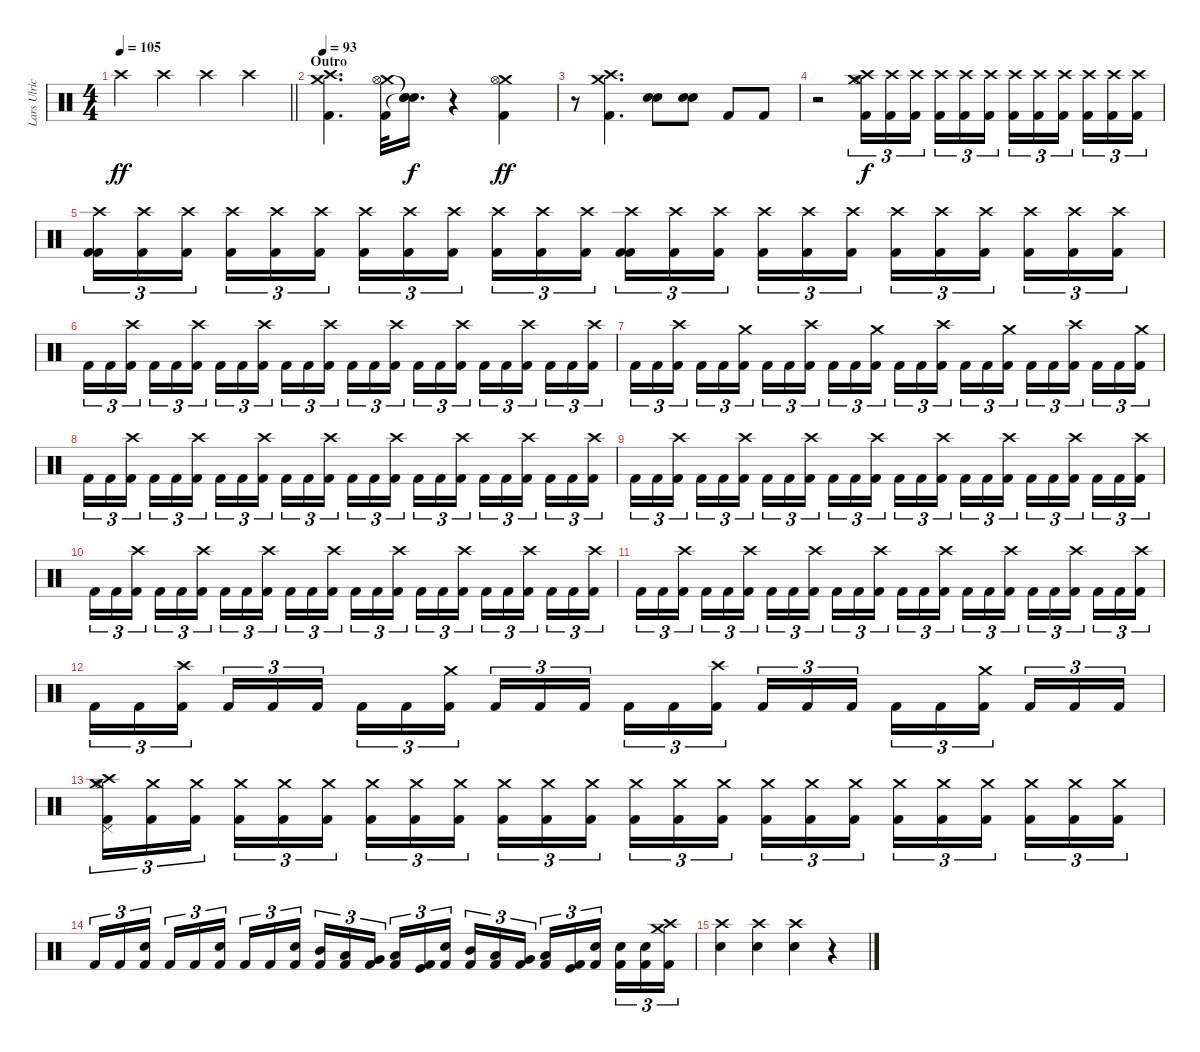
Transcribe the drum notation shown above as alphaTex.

\track ("Lars Ulrich" "Lars Ulric") {instrument percussion}
\staff {score}
\articulation defaults
\ts (4 4)
\tempo 105
\clef neutral
\barLineRight lightlight
\ks c "Crash high (hit)".4{dy ff} "Crash high (hit)".4 "Crash high (hit)".4 "Crash high (hit)".4
|
\section ("" "Outro")
\tempo 93
("Crash medium (hit)" "Kick (hit) 2" "Crash high (hit)").4{d} ("Kick (hit) 2" "Crash medium (hit)" "Hi-Hat (open)").32 ("Snare (hit)"{t} "Snare (hit)"{t} "Snare (hit)"{t}).16{d dy f} r.4 ("Kick (hit) 2" "Crash medium (hit)" "Hi-Hat (open)").4{dy ff} |
r.8 ("Crash high (hit)" "Kick (hit) 2" "Crash medium (hit)").4{d} ("Snare (hit) 2" "Snare (hit) 2").8 ("Snare (hit) 2" "Snare (hit) 2").8 "Kick (hit) 2".8 "Kick (hit) 2".8 |
r.2 ("Crash high (hit)" "Crash medium (hit)" "Hi-Hat (open)" "Kick (hit) 2").16{tu (3 2) dy f} ("Kick (hit) 2" "Crash high (hit)").16{tu (3 2)} ("Kick (hit) 2" "Crash high (hit)").16{tu (3 2) beam splitsecondary} ("Kick (hit) 2" "Crash high (hit)").16{tu (3 2)} ("Kick (hit) 2" "Crash high (hit)").16{tu (3 2)} ("Kick (hit) 2" "Crash high (hit)").16{tu (3 2)} ("Kick (hit) 2" "Crash high (hit)").16{tu (3 2)} ("Kick (hit) 2" "Crash high (hit)").16{tu (3 2)} ("Kick (hit) 2" "Crash high (hit)").16{tu (3 2) beam splitsecondary} ("Kick (hit) 2" "Crash high (hit)").16{tu (3 2)} ("Kick (hit) 2" "Crash high (hit)").16{tu (3 2)} ("Kick (hit) 2" "Crash high (hit)").16{tu (3 2)} |
("Kick (hit) 2" "Crash high (hit)" "Kick (hit) 2").16{tu (3 2)} ("Kick (hit) 2" "Crash high (hit)").16{tu (3 2)} ("Kick (hit) 2" "Crash high (hit)").16{tu (3 2) beam splitsecondary} ("Kick (hit) 2" "Crash high (hit)").16{tu (3 2)} ("Kick (hit) 2" "Crash high (hit)").16{tu (3 2)} ("Kick (hit) 2" "Crash high (hit)").16{tu (3 2)} ("Kick (hit) 2" "Crash high (hit)").16{tu (3 2)} ("Kick (hit) 2" "Crash high (hit)").16{tu (3 2)} ("Kick (hit) 2" "Crash high (hit)").16{tu (3 2) beam splitsecondary} ("Kick (hit) 2" "Crash high (hit)").16{tu (3 2)} ("Kick (hit) 2" "Crash high (hit)").16{tu (3 2)} ("Kick (hit) 2" "Crash high (hit)").16{tu (3 2)} ("Kick (hit) 2" "Crash high (hit)" "Kick (hit) 2").16{tu (3 2)} ("Kick (hit) 2" "Crash high (hit)").16{tu (3 2)} ("Kick (hit) 2" "Crash high (hit)").16{tu (3 2) beam splitsecondary} ("Kick (hit) 2" "Crash high (hit)").16{tu (3 2)} ("Kick (hit) 2" "Crash high (hit)").16{tu (3 2)} ("Kick (hit) 2" "Crash high (hit)").16{tu (3 2)} ("Kick (hit) 2" "Crash high (hit)").16{tu (3 2)} ("Kick (hit) 2" "Crash high (hit)").16{tu (3 2)} ("Kick (hit) 2" "Crash high (hit)").16{tu (3 2) beam splitsecondary} ("Kick (hit) 2" "Crash high (hit)").16{tu (3 2)} ("Kick (hit) 2" "Crash high (hit)").16{tu (3 2)} ("Kick (hit) 2" "Crash high (hit)").16{tu (3 2)} |
"Kick (hit) 2".16{tu (3 2)} "Kick (hit) 2".16{tu (3 2)} ("Kick (hit) 2" "Crash high (hit)").16{tu (3 2) beam splitsecondary} "Kick (hit) 2".16{tu (3 2)} "Kick (hit) 2".16{tu (3 2)} ("Kick (hit) 2" "Crash high (hit)").16{tu (3 2)} "Kick (hit) 2".16{tu (3 2)} "Kick (hit) 2".16{tu (3 2)} ("Kick (hit) 2" "Crash high (hit)").16{tu (3 2) beam splitsecondary} "Kick (hit) 2".16{tu (3 2)} "Kick (hit) 2".16{tu (3 2)} ("Kick (hit) 2" "Crash high (hit)").16{tu (3 2)} "Kick (hit) 2".16{tu (3 2)} "Kick (hit) 2".16{tu (3 2)} ("Kick (hit) 2" "Crash high (hit)").16{tu (3 2) beam splitsecondary} "Kick (hit) 2".16{tu (3 2)} "Kick (hit) 2".16{tu (3 2)} ("Kick (hit) 2" "Crash high (hit)").16{tu (3 2)} "Kick (hit) 2".16{tu (3 2)} "Kick (hit) 2".16{tu (3 2)} ("Kick (hit) 2" "Crash high (hit)").16{tu (3 2) beam splitsecondary} "Kick (hit) 2".16{tu (3 2)} "Kick (hit) 2".16{tu (3 2)} ("Kick (hit) 2" "Crash high (hit)").16{tu (3 2)} |
"Kick (hit) 2".16{tu (3 2)} "Kick (hit) 2".16{tu (3 2)} ("Kick (hit) 2" "Crash high (hit)").16{tu (3 2) beam splitsecondary} "Kick (hit) 2".16{tu (3 2)} "Kick (hit) 2".16{tu (3 2)} ("Kick (hit) 2" "Crash medium (hit)").16{tu (3 2)} "Kick (hit) 2".16{tu (3 2)} "Kick (hit) 2".16{tu (3 2)} ("Kick (hit) 2" "Crash high (hit)").16{tu (3 2) beam splitsecondary} "Kick (hit) 2".16{tu (3 2)} "Kick (hit) 2".16{tu (3 2)} ("Kick (hit) 2" "Crash medium (hit)").16{tu (3 2)} "Kick (hit) 2".16{tu (3 2)} "Kick (hit) 2".16{tu (3 2)} ("Kick (hit) 2" "Crash high (hit)").16{tu (3 2) beam splitsecondary} "Kick (hit) 2".16{tu (3 2)} "Kick (hit) 2".16{tu (3 2)} ("Kick (hit) 2" "Crash medium (hit)").16{tu (3 2)} "Kick (hit) 2".16{tu (3 2)} "Kick (hit) 2".16{tu (3 2)} ("Kick (hit) 2" "Crash high (hit)").16{tu (3 2) beam splitsecondary} "Kick (hit) 2".16{tu (3 2)} "Kick (hit) 2".16{tu (3 2)} ("Kick (hit) 2" "Crash medium (hit)").16{tu (3 2)} |
"Kick (hit) 2".16{tu (3 2)} "Kick (hit) 2".16{tu (3 2)} ("Kick (hit) 2" "Crash high (hit)").16{tu (3 2) beam splitsecondary} "Kick (hit) 2".16{tu (3 2)} "Kick (hit) 2".16{tu (3 2)} ("Kick (hit) 2" "Crash high (hit)").16{tu (3 2)} "Kick (hit) 2".16{tu (3 2)} "Kick (hit) 2".16{tu (3 2)} ("Kick (hit) 2" "Crash high (hit)").16{tu (3 2) beam splitsecondary} "Kick (hit) 2".16{tu (3 2)} "Kick (hit) 2".16{tu (3 2)} ("Kick (hit) 2" "Crash high (hit)").16{tu (3 2)} "Kick (hit) 2".16{tu (3 2)} "Kick (hit) 2".16{tu (3 2)} ("Kick (hit) 2" "Crash high (hit)").16{tu (3 2) beam splitsecondary} "Kick (hit) 2".16{tu (3 2)} "Kick (hit) 2".16{tu (3 2)} ("Kick (hit) 2" "Crash high (hit)").16{tu (3 2)} "Kick (hit) 2".16{tu (3 2)} "Kick (hit) 2".16{tu (3 2)} ("Kick (hit) 2" "Crash high (hit)").16{tu (3 2) beam splitsecondary} "Kick (hit) 2".16{tu (3 2)} "Kick (hit) 2".16{tu (3 2)} ("Kick (hit) 2" "Crash high (hit)").16{tu (3 2)} |
"Kick (hit) 2".16{tu (3 2)} "Kick (hit) 2".16{tu (3 2)} ("Kick (hit) 2" "Crash high (hit)").16{tu (3 2) beam splitsecondary} "Kick (hit) 2".16{tu (3 2)} "Kick (hit) 2".16{tu (3 2)} ("Kick (hit) 2" "Crash high (hit)").16{tu (3 2)} "Kick (hit) 2".16{tu (3 2)} "Kick (hit) 2".16{tu (3 2)} ("Kick (hit) 2" "Crash high (hit)").16{tu (3 2) beam splitsecondary} "Kick (hit) 2".16{tu (3 2)} "Kick (hit) 2".16{tu (3 2)} ("Kick (hit) 2" "Crash high (hit)").16{tu (3 2)} "Kick (hit) 2".16{tu (3 2)} "Kick (hit) 2".16{tu (3 2)} ("Kick (hit) 2" "Crash high (hit)").16{tu (3 2) beam splitsecondary} "Kick (hit) 2".16{tu (3 2)} "Kick (hit) 2".16{tu (3 2)} ("Kick (hit) 2" "Crash high (hit)").16{tu (3 2)} "Kick (hit) 2".16{tu (3 2)} "Kick (hit) 2".16{tu (3 2)} ("Kick (hit) 2" "Crash high (hit)").16{tu (3 2) beam splitsecondary} "Kick (hit) 2".16{tu (3 2)} "Kick (hit) 2".16{tu (3 2)} ("Kick (hit) 2" "Crash high (hit)").16{tu (3 2)} |
"Kick (hit) 2".16{tu (3 2)} "Kick (hit) 2".16{tu (3 2)} ("Kick (hit) 2" "Crash high (hit)").16{tu (3 2) beam splitsecondary} "Kick (hit) 2".16{tu (3 2)} "Kick (hit) 2".16{tu (3 2)} ("Kick (hit) 2" "Crash high (hit)").16{tu (3 2)} "Kick (hit) 2".16{tu (3 2)} "Kick (hit) 2".16{tu (3 2)} ("Kick (hit) 2" "Crash high (hit)").16{tu (3 2) beam splitsecondary} "Kick (hit) 2".16{tu (3 2)} "Kick (hit) 2".16{tu (3 2)} ("Kick (hit) 2" "Crash high (hit)").16{tu (3 2)} "Kick (hit) 2".16{tu (3 2)} "Kick (hit) 2".16{tu (3 2)} ("Kick (hit) 2" "Crash high (hit)").16{tu (3 2) beam splitsecondary} "Kick (hit) 2".16{tu (3 2)} "Kick (hit) 2".16{tu (3 2)} ("Kick (hit) 2" "Crash high (hit)").16{tu (3 2)} "Kick (hit) 2".16{tu (3 2)} "Kick (hit) 2".16{tu (3 2)} ("Kick (hit) 2" "Crash high (hit)").16{tu (3 2) beam splitsecondary} "Kick (hit) 2".16{tu (3 2)} "Kick (hit) 2".16{tu (3 2)} ("Kick (hit) 2" "Crash high (hit)").16{tu (3 2)} |
"Kick (hit) 2".16{tu (3 2)} "Kick (hit) 2".16{tu (3 2)} ("Kick (hit) 2" "Crash high (hit)").16{tu (3 2) beam splitsecondary} "Kick (hit) 2".16{tu (3 2)} "Kick (hit) 2".16{tu (3 2)} ("Kick (hit) 2" "Crash high (hit)").16{tu (3 2)} "Kick (hit) 2".16{tu (3 2)} "Kick (hit) 2".16{tu (3 2)} ("Kick (hit) 2" "Crash high (hit)").16{tu (3 2) beam splitsecondary} "Kick (hit) 2".16{tu (3 2)} "Kick (hit) 2".16{tu (3 2)} ("Kick (hit) 2" "Crash high (hit)").16{tu (3 2)} "Kick (hit) 2".16{tu (3 2)} "Kick (hit) 2".16{tu (3 2)} ("Kick (hit) 2" "Crash high (hit)").16{tu (3 2) beam splitsecondary} "Kick (hit) 2".16{tu (3 2)} "Kick (hit) 2".16{tu (3 2)} ("Kick (hit) 2" "Crash high (hit)").16{tu (3 2)} "Kick (hit) 2".16{tu (3 2)} "Kick (hit) 2".16{tu (3 2)} ("Kick (hit) 2" "Crash high (hit)").16{tu (3 2) beam splitsecondary} "Kick (hit) 2".16{tu (3 2)} "Kick (hit) 2".16{tu (3 2)} ("Kick (hit) 2" "Crash high (hit)").16{tu (3 2)} |
"Kick (hit) 2".16{tu (3 2)} "Kick (hit) 2".16{tu (3 2)} ("Kick (hit) 2" "Crash high (hit)").16{tu (3 2) beam splitsecondary} "Kick (hit) 2".16{tu (3 2)} "Kick (hit) 2".16{tu (3 2)} "Kick (hit) 2".16{tu (3 2)} "Kick (hit) 2".16{tu (3 2)} "Kick (hit) 2".16{tu (3 2)} ("Kick (hit) 2" "Crash medium (hit)").16{tu (3 2) beam splitsecondary} "Kick (hit) 2".16{tu (3 2)} "Kick (hit) 2".16{tu (3 2)} "Kick (hit) 2".16{tu (3 2)} "Kick (hit) 2".16{tu (3 2)} "Kick (hit) 2".16{tu (3 2)} ("Kick (hit) 2" "Crash high (hit)").16{tu (3 2) beam splitsecondary} "Kick (hit) 2".16{tu (3 2)} "Kick (hit) 2".16{tu (3 2)} "Kick (hit) 2".16{tu (3 2)} "Kick (hit) 2".16{tu (3 2)} "Kick (hit) 2".16{tu (3 2)} ("Kick (hit) 2" "Crash medium (hit)").16{tu (3 2) beam splitsecondary} "Kick (hit) 2".16{tu (3 2)} "Kick (hit) 2".16{tu (3 2)} "Kick (hit) 2".16{tu (3 2)} |
("Crash medium (hit)" "Hi-Hat (open)" "Crash high (hit)" "Pedal Hi-Hat (hit)" "Kick (hit) 2").16{tu (3 2)} ("Kick (hit) 2" "Crash medium (hit)").16{tu (3 2)} ("Kick (hit) 2" "Crash medium (hit)").16{tu (3 2) beam splitsecondary} ("Kick (hit) 2" "Crash medium (hit)").16{tu (3 2)} ("Kick (hit) 2" "Crash medium (hit)").16{tu (3 2)} ("Kick (hit) 2" "Crash medium (hit)").16{tu (3 2)} ("Kick (hit) 2" "Crash medium (hit)").16{tu (3 2)} ("Kick (hit) 2" "Crash medium (hit)").16{tu (3 2)} ("Kick (hit) 2" "Crash medium (hit)").16{tu (3 2) beam splitsecondary} ("Kick (hit) 2" "Crash medium (hit)").16{tu (3 2)} ("Kick (hit) 2" "Crash medium (hit)").16{tu (3 2)} ("Kick (hit) 2" "Crash medium (hit)").16{tu (3 2)} ("Kick (hit) 2" "Crash medium (hit)").16{tu (3 2)} ("Kick (hit) 2" "Crash medium (hit)").16{tu (3 2)} ("Kick (hit) 2" "Crash medium (hit)").16{tu (3 2) beam splitsecondary} ("Kick (hit) 2" "Crash medium (hit)").16{tu (3 2)} ("Kick (hit) 2" "Crash medium (hit)").16{tu (3 2)} ("Kick (hit) 2" "Crash medium (hit)").16{tu (3 2)} ("Kick (hit) 2" "Crash medium (hit)").16{tu (3 2)} ("Kick (hit) 2" "Crash medium (hit)").16{tu (3 2)} ("Kick (hit) 2" "Crash medium (hit)").16{tu (3 2) beam splitsecondary} ("Kick (hit) 2" "Crash medium (hit)").16{tu (3 2)} ("Kick (hit) 2" "Crash medium (hit)").16{tu (3 2)} ("Kick (hit) 2" "Crash medium (hit)").16{tu (3 2)} |
"Kick (hit) 2".16{tu (3 2)} "Kick (hit) 2".16{tu (3 2)} ("Kick (hit) 2" "Snare (hit) 2").16{tu (3 2) beam splitsecondary} "Kick (hit) 2".16{tu (3 2)} "Kick (hit) 2".16{tu (3 2)} ("Kick (hit) 2" "Snare (hit) 2").16{tu (3 2)} "Kick (hit) 2".16{tu (3 2)} "Kick (hit) 2".16{tu (3 2)} ("Kick (hit) 2" "Snare (hit) 2").16{tu (3 2) beam splitsecondary} ("Kick (hit) 2" "Mid Tom (hit)").16{tu (3 2)} ("Kick (hit) 2" "Low Tom (hit)").16{tu (3 2)} ("Kick (hit) 2" "Very Low Tom (hit)").16{tu (3 2)} ("Kick (hit) 2" "Low Floor Tom (hit)").16{tu (3 2)} ("Kick (hit) 2" "Kick (hit)").16{tu (3 2)} ("Kick (hit) 2" "Snare (hit) 2").16{tu (3 2) beam splitsecondary} ("Kick (hit) 2" "Mid Tom (hit)").16{tu (3 2)} ("Kick (hit) 2" "Low Tom (hit)").16{tu (3 2)} ("Kick (hit) 2" "Very Low Tom (hit)").16{tu (3 2)} ("Kick (hit) 2" "Low Floor Tom (hit)").16{tu (3 2)} ("Kick (hit) 2" "Kick (hit)").16{tu (3 2)} ("Kick (hit) 2" "Snare (hit) 2").16{tu (3 2) beam splitsecondary} ("Kick (hit) 2" "Snare (hit) 2").16{tu (3 2)} ("Kick (hit) 2" "Snare (hit) 2").16{tu (3 2)} ("Kick (hit) 2" "Crash high (hit)" "Crash medium (hit)").16{tu (3 2)} |
("Crash high (hit)" "Snare (hit) 2").4 ("Crash high (hit)" "Snare (hit) 2").4 ("Crash high (hit)" "Snare (hit) 2").4 r.4
